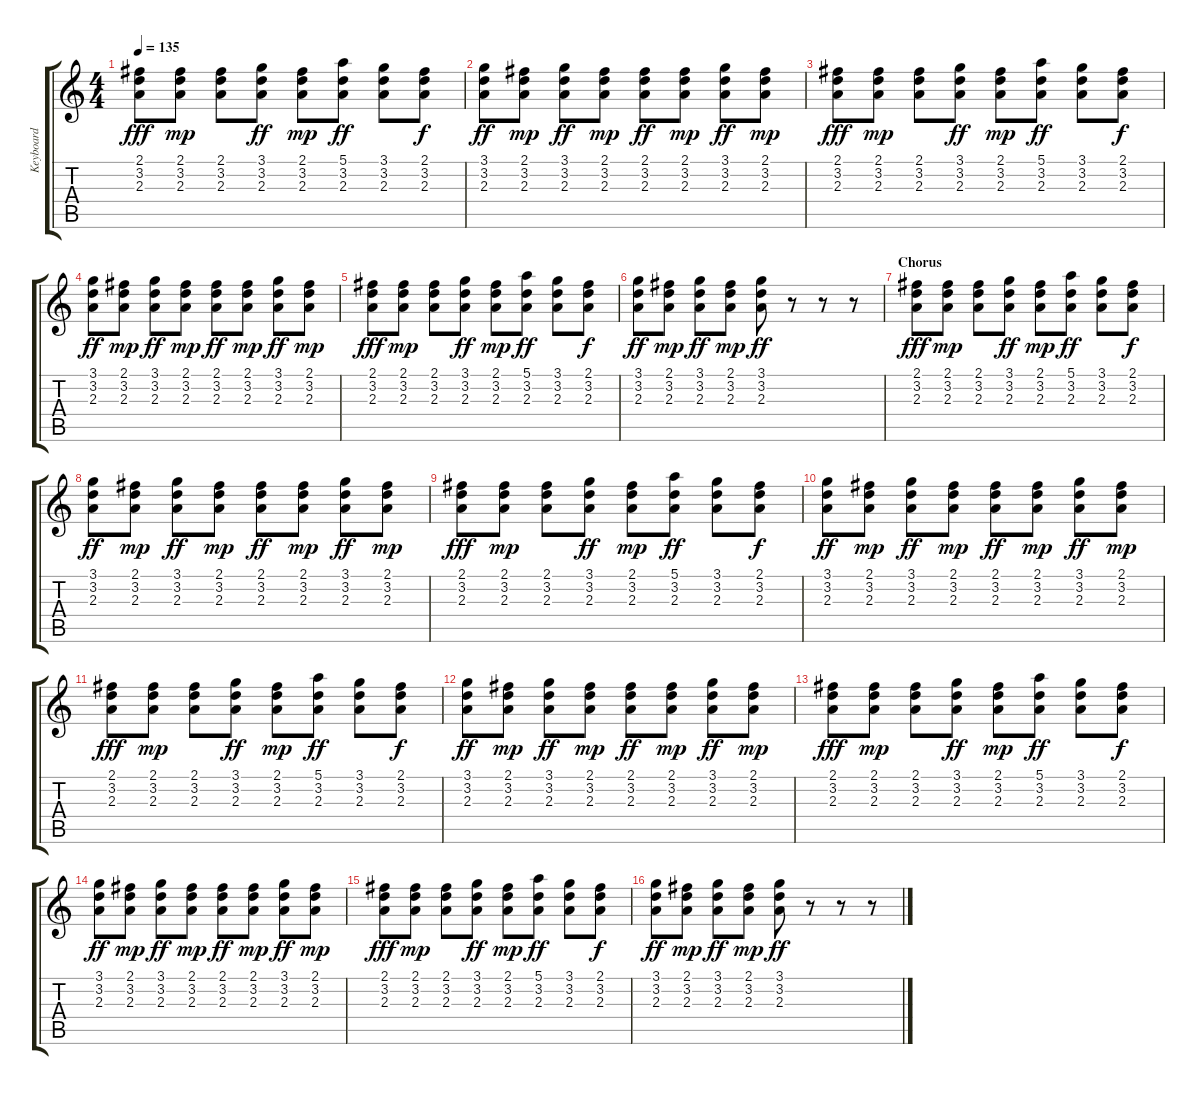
\track ("Keyboard" "Keyboard") {instrument electricguitarclean}
\staff {score tabs}
\tuning (E4 B3 G3 D3 A2 E2) {hide}
\ts (4 4)
\tempo 135
\clef g2
\ks c
(2.1 3.2 2.3).8{dy fff} (2.1 3.2 2.3).8{dy mp} (2.1 3.2 2.3).8 (3.1 3.2 2.3).8{dy ff} (2.1 3.2 2.3).8{dy mp} (5.1 3.2 2.3).8{dy ff} (3.1 3.2 2.3).8 (2.1 3.2 2.3).8{dy f} |
(3.1 3.2 2.3).8{dy ff} (2.1 3.2 2.3).8{dy mp} (3.1 3.2 2.3).8{dy ff} (2.1 3.2 2.3).8{dy mp} (2.1 3.2 2.3).8{dy ff} (2.1 3.2 2.3).8{dy mp} (3.1 3.2 2.3).8{dy ff} (2.1 3.2 2.3).8{dy mp} |
(2.1 3.2 2.3).8{dy fff} (2.1 3.2 2.3).8{dy mp} (2.1 3.2 2.3).8 (3.1 3.2 2.3).8{dy ff} (2.1 3.2 2.3).8{dy mp} (5.1 3.2 2.3).8{dy ff} (3.1 3.2 2.3).8 (2.1 3.2 2.3).8{dy f} |
(3.1 3.2 2.3).8{dy ff} (2.1 3.2 2.3).8{dy mp} (3.1 3.2 2.3).8{dy ff} (2.1 3.2 2.3).8{dy mp} (2.1 3.2 2.3).8{dy ff} (2.1 3.2 2.3).8{dy mp} (3.1 3.2 2.3).8{dy ff} (2.1 3.2 2.3).8{dy mp} |
(2.1 3.2 2.3).8{dy fff} (2.1 3.2 2.3).8{dy mp} (2.1 3.2 2.3).8 (3.1 3.2 2.3).8{dy ff} (2.1 3.2 2.3).8{dy mp} (5.1 3.2 2.3).8{dy ff} (3.1 3.2 2.3).8 (2.1 3.2 2.3).8{dy f} |
(3.1 3.2 2.3).8{dy ff} (2.1 3.2 2.3).8{dy mp} (3.1 3.2 2.3).8{dy ff} (2.1 3.2 2.3).8{dy mp} (3.1 3.2 2.3).8{dy ff} r.8 r.8 r.8 |
\section ("" "Chorus")
(2.1 3.2 2.3).8{dy fff} (2.1 3.2 2.3).8{dy mp} (2.1 3.2 2.3).8 (3.1 3.2 2.3).8{dy ff} (2.1 3.2 2.3).8{dy mp} (5.1 3.2 2.3).8{dy ff} (3.1 3.2 2.3).8 (2.1 3.2 2.3).8{dy f} |
(3.1 3.2 2.3).8{dy ff} (2.1 3.2 2.3).8{dy mp} (3.1 3.2 2.3).8{dy ff} (2.1 3.2 2.3).8{dy mp} (2.1 3.2 2.3).8{dy ff} (2.1 3.2 2.3).8{dy mp} (3.1 3.2 2.3).8{dy ff} (2.1 3.2 2.3).8{dy mp} |
(2.1 3.2 2.3).8{dy fff} (2.1 3.2 2.3).8{dy mp} (2.1 3.2 2.3).8 (3.1 3.2 2.3).8{dy ff} (2.1 3.2 2.3).8{dy mp} (5.1 3.2 2.3).8{dy ff} (3.1 3.2 2.3).8 (2.1 3.2 2.3).8{dy f} |
(3.1 3.2 2.3).8{dy ff} (2.1 3.2 2.3).8{dy mp} (3.1 3.2 2.3).8{dy ff} (2.1 3.2 2.3).8{dy mp} (2.1 3.2 2.3).8{dy ff} (2.1 3.2 2.3).8{dy mp} (3.1 3.2 2.3).8{dy ff} (2.1 3.2 2.3).8{dy mp} |
(2.1 3.2 2.3).8{dy fff} (2.1 3.2 2.3).8{dy mp} (2.1 3.2 2.3).8 (3.1 3.2 2.3).8{dy ff} (2.1 3.2 2.3).8{dy mp} (5.1 3.2 2.3).8{dy ff} (3.1 3.2 2.3).8 (2.1 3.2 2.3).8{dy f} |
(3.1 3.2 2.3).8{dy ff} (2.1 3.2 2.3).8{dy mp} (3.1 3.2 2.3).8{dy ff} (2.1 3.2 2.3).8{dy mp} (2.1 3.2 2.3).8{dy ff} (2.1 3.2 2.3).8{dy mp} (3.1 3.2 2.3).8{dy ff} (2.1 3.2 2.3).8{dy mp} |
(2.1 3.2 2.3).8{dy fff} (2.1 3.2 2.3).8{dy mp} (2.1 3.2 2.3).8 (3.1 3.2 2.3).8{dy ff} (2.1 3.2 2.3).8{dy mp} (5.1 3.2 2.3).8{dy ff} (3.1 3.2 2.3).8 (2.1 3.2 2.3).8{dy f} |
(3.1 3.2 2.3).8{dy ff} (2.1 3.2 2.3).8{dy mp} (3.1 3.2 2.3).8{dy ff} (2.1 3.2 2.3).8{dy mp} (2.1 3.2 2.3).8{dy ff} (2.1 3.2 2.3).8{dy mp} (3.1 3.2 2.3).8{dy ff} (2.1 3.2 2.3).8{dy mp} |
(2.1 3.2 2.3).8{dy fff} (2.1 3.2 2.3).8{dy mp} (2.1 3.2 2.3).8 (3.1 3.2 2.3).8{dy ff} (2.1 3.2 2.3).8{dy mp} (5.1 3.2 2.3).8{dy ff} (3.1 3.2 2.3).8 (2.1 3.2 2.3).8{dy f} |
(3.1 3.2 2.3).8{dy ff} (2.1 3.2 2.3).8{dy mp} (3.1 3.2 2.3).8{dy ff} (2.1 3.2 2.3).8{dy mp} (3.1 3.2 2.3).8{dy ff} r.8 r.8 r.8
